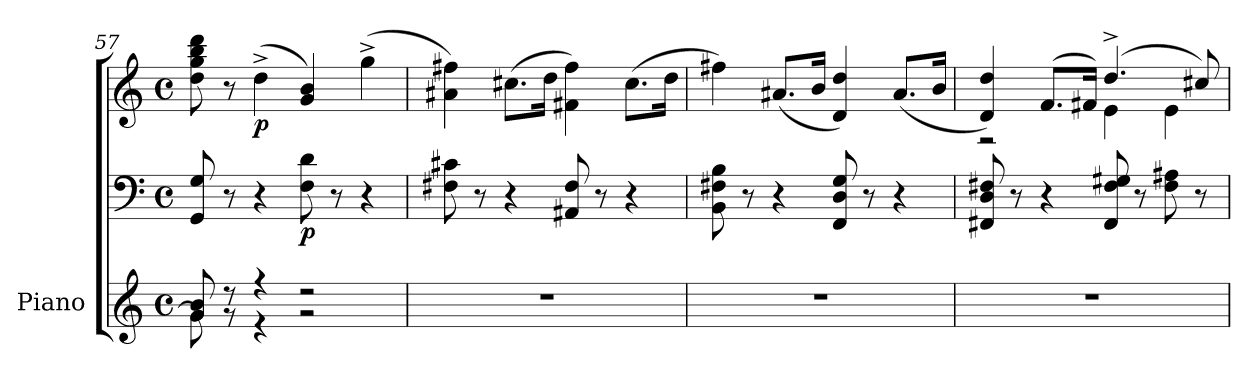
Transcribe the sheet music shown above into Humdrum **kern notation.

**kern	**kern	**kern	**dynam
*part1	*part1	*part1	*part1
*staff3	*staff2	*staff1	*staff1/2/3
*I"Piano	*	*	*
*I'Pno.	*	*	*
*clefG2	*clefF4	*clefG2	*
*k[]	*k[]	*k[]	*
*M4/4	*M4/4	*M4/4	*
*met(c)	*met(c)	*met(c)	*
*MM108	*MM108	*MM108	*
=57	=57	=57	=57
*^	*	*	*
8g\]	8g/ 8b/	8GG/ 8G/	8dd\ 8gg\ 8bb\ 8ddd\	.
8r	8r	8r	8r	.
!	!	!	!	!LO:DY:b
4r	4r	4r	(>4dd^\	p
!	!	!	!	!LO:DY:b=2
2r	2r	8F\ 8d\	4g/ 4b/)	p
.	.	8r	.	.
.	.	4r	(>4gg^\	.
*v	*v	*	*	*
=58	=58	=58	=58
1r	8F#X\ 8c#X\	4a#X\ 4ff#X\)	.
.	8r	.	.
.	4r	(>8.cc#X\L	.
.	.	16dd\Jk	.
.	8AA#X/ 8F#/	4f#X\ 4ff#\)	.
.	8r	.	.
.	4r	(>8.cc#\L	.
.	.	16dd\Jk	.
=59	=59	=59	=59
1r	8BB\ 8F#X\ 8B\	4ff#X\)	.
.	8r	.	.
.	4r	(<8.a#X/L	.
.	.	16b/Jk	.
.	8FF/ 8D/ 8G/	4d/ 4dd/)	.
.	8r	.	.
.	4r	(<8.a#/L	.
.	.	16b/Jk	.
!!LO:LB:g=z
=60	=60	=60	=60
*	*	*^	*
1r	8FF#X/ 8D/ 8F#X/	4d/ 4dd/)	2r	.
.	8r	.	.	.
.	4r	(>8.f/L	.	.
.	.	16f#X/Jk)	.	.
.	8FF#/ 8F#/ 8G#X/	(>4.dd^/	4e\	.
.	8r	.	.	.
.	8F#\ 8A#X\	.	4e\	.
.	8r	8cc#X/)	.	.
*	*	*v	*v	*
=	=	=	=
*-	*-	*-	*-
